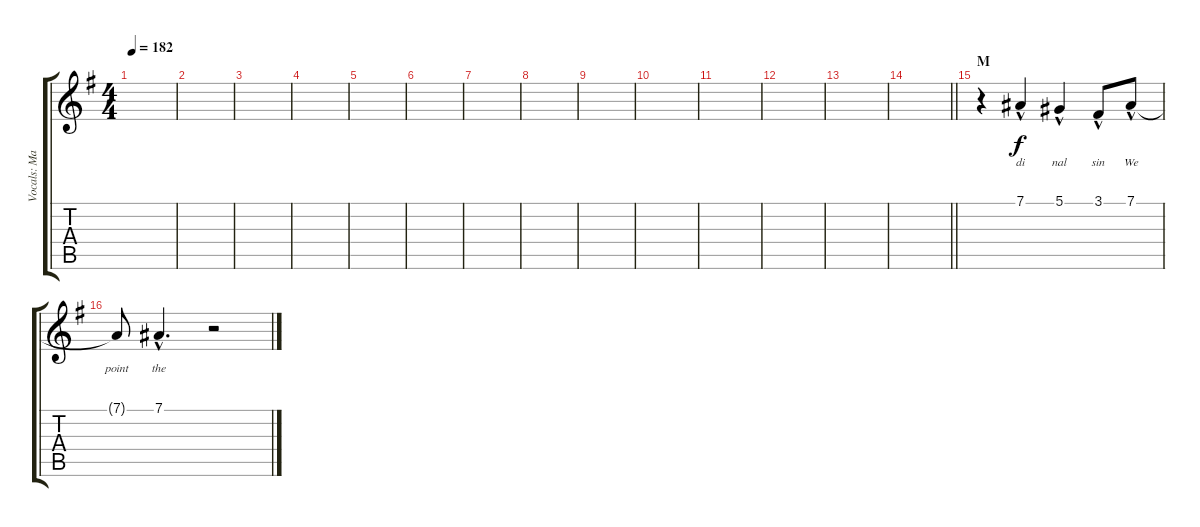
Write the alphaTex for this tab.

\track ("Vocals: Martin" "Vocals: Ma") {instrument lead2sawtooth}
\staff {score tabs}
\tuning (Eb4 Bb3 Gb3 Db3 Ab2 Eb2) {hide}
\ts (4 4)
\tempo 182
\clef g2
\ks g
|
|
|
|
|
|
|
|
|
|
|
|
|
\barLineRight lightlight
|
\section ("" "M")
r.4 7.1{hac}.4{lyrics (0 "di") lyrics (1 "") lyrics (2 "") lyrics (3 "") lyrics (4 "")} 5.1{hac}.4{lyrics (0 "nal") lyrics (1 "") lyrics (2 "") lyrics (3 "") lyrics (4 "")} 3.1{hac}.8{lyrics (0 "sin") lyrics (1 "") lyrics (2 "") lyrics (3 "") lyrics (4 "")} 7.1{hac}.8{lyrics (0 "We") lyrics (1 "") lyrics (2 "") lyrics (3 "") lyrics (4 "")} |
7.1{t}.8{lyrics (0 "point") lyrics (1 "") lyrics (2 "") lyrics (3 "") lyrics (4 "")} 7.1{hac}.4{d lyrics (0 "the") lyrics (1 "") lyrics (2 "") lyrics (3 "") lyrics (4 "")} r.2
